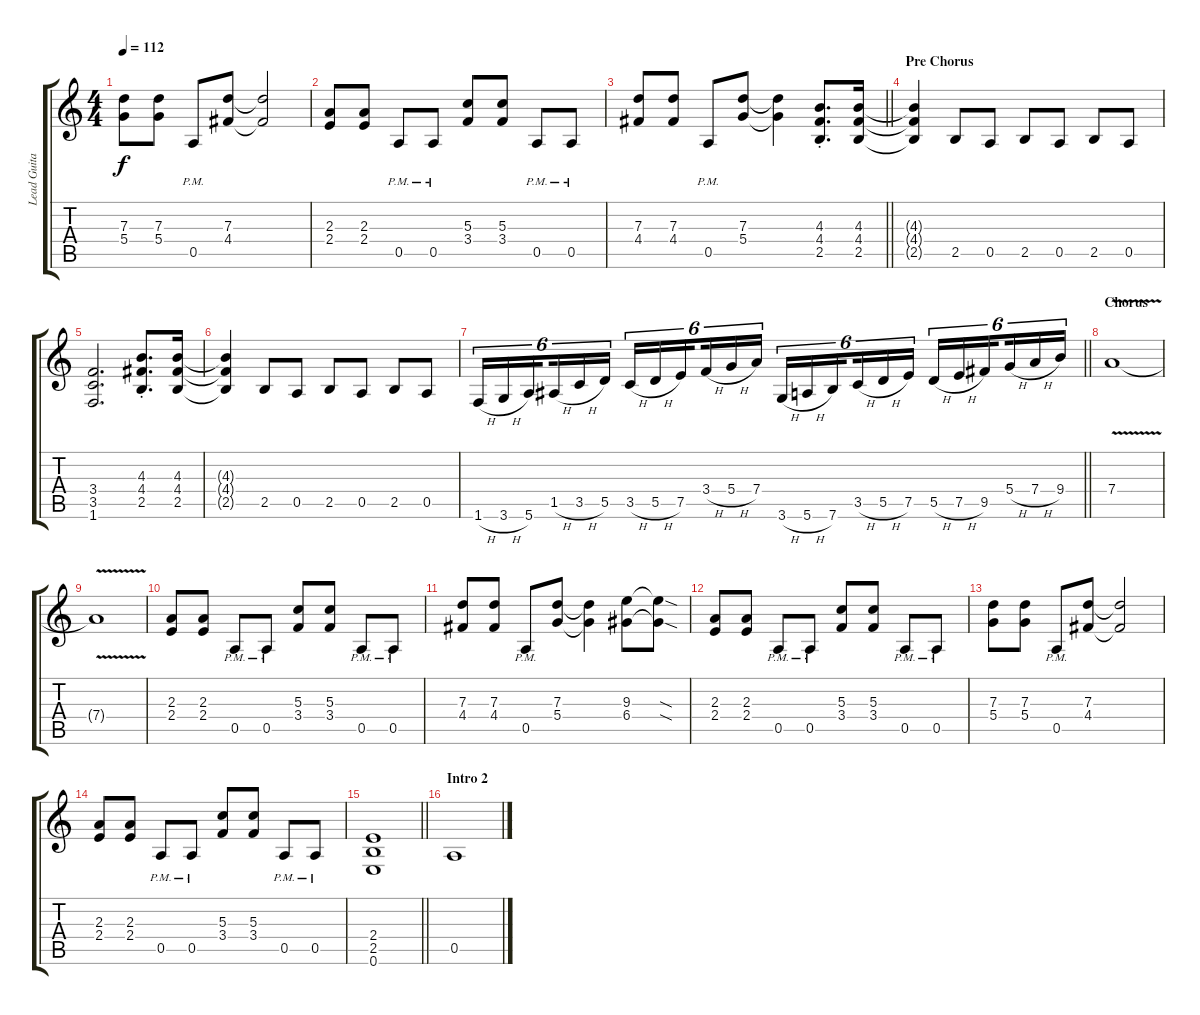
\track ("Lead Guitar 1" "Lead Guita") {instrument distortionguitar}
\staff {score tabs}
\tuning (E4 B3 G3 D3 A2 E2) {hide}
\ts (4 4)
\tempo 112
\clef g2
\ks c
(7.3 5.4).8{dy f} (7.3 5.4).8 0.5{pm}.8 (7.3 4.4).8 (7.3{t} 4.4{t}).2 |
(2.3 2.4).8 (2.3 2.4).8 0.5{pm}.8 0.5{pm}.8 (5.3 3.4).8 (5.3 3.4).8 0.5{pm}.8 0.5{pm}.8 |
\barLineRight lightlight
(7.3 4.4).8 (7.3 4.4).8 0.5{pm}.8 (7.3 5.4).8 (7.3{t} 5.4{t}).4 (4.3 4.4 2.5{st}).8{d} (4.3 4.4 2.5).16 |
\section ("" "Pre Chorus")
(4.3{t} 4.4{t} 2.5{t}).4 2.5.8 0.5.8 2.5.8 0.5.8 2.5.8 0.5.8 |
(3.4 3.5 1.6).2{d} (4.3 4.4 2.5{st}).8{d} (4.3 4.4 2.5).16 |
(4.3{t} 4.4{t} 2.5{t}).4 2.5.8 0.5.8 2.5.8 0.5.8 2.5.8 0.5.8 |
\barLineRight lightlight
1.6{h}.16{tu (6 4)} 3.6{h}.16{tu (6 4)} 5.6.16{tu (6 4) beam splitsecondary} 1.5{h}.16{tu (6 4)} 3.5{h}.16{tu (6 4)} 5.5.16{tu (6 4)} 3.5{h}.16{tu (6 4)} 5.5{h}.16{tu (6 4)} 7.5.16{tu (6 4) beam splitsecondary} 3.4{h}.16{tu (6 4)} 5.4{h}.16{tu (6 4)} 7.4.16{tu (6 4)} 3.6{h}.16{tu (6 4)} 5.6{h}.16{tu (6 4)} 7.6.16{tu (6 4) beam splitsecondary} 3.5{h}.16{tu (6 4)} 5.5{h}.16{tu (6 4)} 7.5.16{tu (6 4)} 5.5{h}.16{tu (6 4)} 7.5{h}.16{tu (6 4)} 9.5.16{tu (6 4) beam splitsecondary} 5.4{h}.16{tu (6 4)} 7.4{h}.16{tu (6 4)} 9.4.16{tu (6 4)} |
\section ("" "Chorus")
7.4{v}.1 |
7.4{t}.1 |
(2.3 2.4).8 (2.3 2.4).8 0.5{pm}.8 0.5{pm}.8 (5.3 3.4).8 (5.3 3.4).8 0.5{pm}.8 0.5{pm}.8 |
(7.3 4.4).8 (7.3 4.4).8 0.5{pm}.8 (7.3 5.4).8 (7.3{t} 5.4{t}).4 (9.3 6.4).8 (9.3{sod t} 6.4{sod t}).8 |
(2.3 2.4).8 (2.3 2.4).8 0.5{pm}.8 0.5{pm}.8 (5.3 3.4).8 (5.3 3.4).8 0.5{pm}.8 0.5{pm}.8 |
(7.3 5.4).8 (7.3 5.4).8 0.5{pm}.8 (7.3 4.4).8 (7.3{t} 4.4{t}).2 |
(2.3 2.4).8 (2.3 2.4).8 0.5{pm}.8 0.5{pm}.8 (5.3 3.4).8 (5.3 3.4).8 0.5{pm}.8 0.5{pm}.8 |
\barLineRight lightlight
(2.4 2.5 0.6).1 |
\section ("" "Intro 2")
0.5.1
